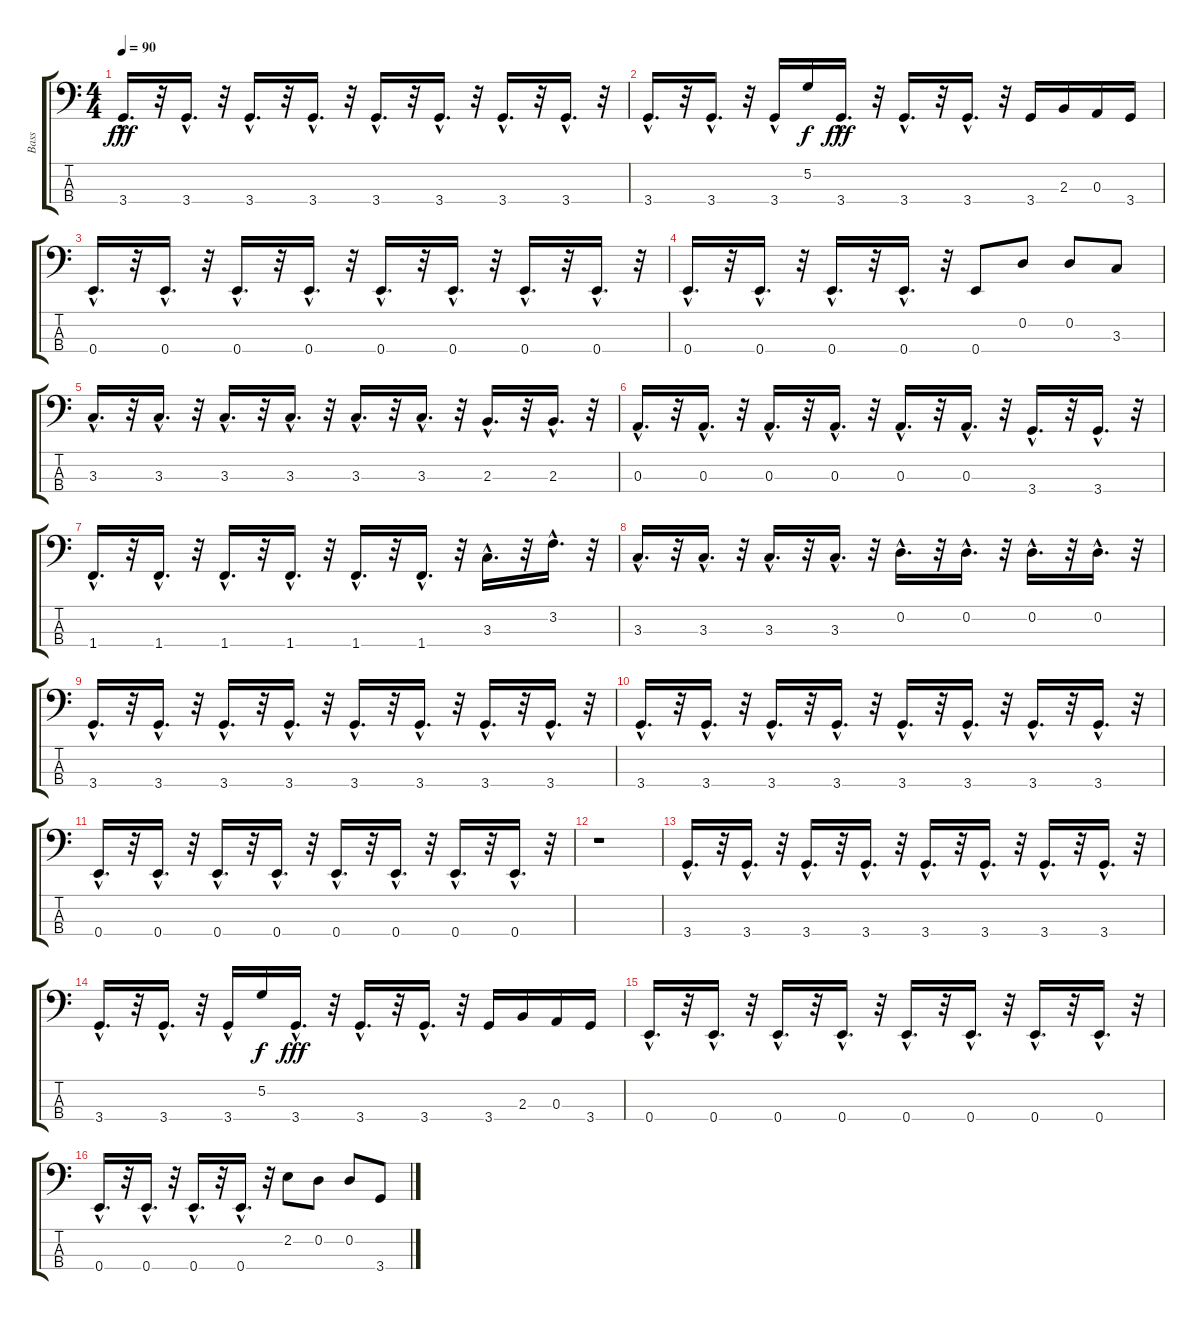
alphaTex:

\track ("Bass" "Bass") {instrument electricbassfinger}
\staff {score tabs}
\tuning (G2 D2 A1 E1) {hide}
\ts (4 4)
\tempo 90
\clef f4
\ks c
3.4{hac}.16{d dy fff} r.32 3.4{hac}.16{d} r.32 3.4{hac}.16{d} r.32 3.4{hac}.16{d} r.32 3.4{hac}.16{d} r.32 3.4{hac}.16{d} r.32 3.4{hac}.16{d} r.32 3.4{hac}.16{d} r.32 |
3.4{hac}.16{d} r.32 3.4{hac}.16{d} r.32 3.4{hac}.16 5.2.16{dy f} 3.4{hac}.16{d dy fff} r.32 3.4{hac}.16{d} r.32 3.4{hac}.16{d} r.32 3.4.16 2.3.16 0.3.16 3.4.16 |
0.4{hac}.16{d} r.32 0.4{hac}.16{d} r.32 0.4{hac}.16{d} r.32 0.4{hac}.16{d} r.32 0.4{hac}.16{d} r.32 0.4{hac}.16{d} r.32 0.4{hac}.16{d} r.32 0.4{hac}.16{d} r.32 |
0.4{hac}.16{d} r.32 0.4{hac}.16{d} r.32 0.4{hac}.16{d} r.32 0.4{hac}.16{d} r.32 0.4.8 0.2.8 0.2.8 3.3.8 |
3.3{hac}.16{d} r.32 3.3{hac}.16{d} r.32 3.3{hac}.16{d} r.32 3.3{hac}.16{d} r.32 3.3{hac}.16{d} r.32 3.3{hac}.16{d} r.32 2.3{hac}.16{d} r.32 2.3{hac}.16{d} r.32 |
0.3{hac}.16{d} r.32 0.3{hac}.16{d} r.32 0.3{hac}.16{d} r.32 0.3{hac}.16{d} r.32 0.3{hac}.16{d} r.32 0.3{hac}.16{d} r.32 3.4{hac}.16{d} r.32 3.4{hac}.16{d} r.32 |
1.4{hac}.16{d} r.32 1.4{hac}.16{d} r.32 1.4{hac}.16{d} r.32 1.4{hac}.16{d} r.32 1.4{hac}.16{d} r.32 1.4{hac}.16{d} r.32 3.3{hac}.16{d} r.32 3.2{hac}.16{d} r.32 |
3.3{hac}.16{d} r.32 3.3{hac}.16{d} r.32 3.3{hac}.16{d} r.32 3.3{hac}.16{d} r.32 0.2{hac}.16{d} r.32 0.2{hac}.16{d} r.32 0.2{hac}.16{d} r.32 0.2{hac}.16{d} r.32 |
3.4{hac}.16{d} r.32 3.4{hac}.16{d} r.32 3.4{hac}.16{d} r.32 3.4{hac}.16{d} r.32 3.4{hac}.16{d} r.32 3.4{hac}.16{d} r.32 3.4{hac}.16{d} r.32 3.4{hac}.16{d} r.32 |
3.4{hac}.16{d} r.32 3.4{hac}.16{d} r.32 3.4{hac}.16{d} r.32 3.4{hac}.16{d} r.32 3.4{hac}.16{d} r.32 3.4{hac}.16{d} r.32 3.4{hac}.16{d} r.32 3.4{hac}.16{d} r.32 |
0.4{hac}.16{d} r.32 0.4{hac}.16{d} r.32 0.4{hac}.16{d} r.32 0.4{hac}.16{d} r.32 0.4{hac}.16{d} r.32 0.4{hac}.16{d} r.32 0.4{hac}.16{d} r.32 0.4{hac}.16{d} r.32 |
r.1 |
3.4{hac}.16{d} r.32 3.4{hac}.16{d} r.32 3.4{hac}.16{d} r.32 3.4{hac}.16{d} r.32 3.4{hac}.16{d} r.32 3.4{hac}.16{d} r.32 3.4{hac}.16{d} r.32 3.4{hac}.16{d} r.32 |
3.4{hac}.16{d} r.32 3.4{hac}.16{d} r.32 3.4{hac}.16 5.2.16{dy f} 3.4{hac}.16{d dy fff} r.32 3.4{hac}.16{d} r.32 3.4{hac}.16{d} r.32 3.4.16 2.3.16 0.3.16 3.4.16 |
0.4{hac}.16{d} r.32 0.4{hac}.16{d} r.32 0.4{hac}.16{d} r.32 0.4{hac}.16{d} r.32 0.4{hac}.16{d} r.32 0.4{hac}.16{d} r.32 0.4{hac}.16{d} r.32 0.4{hac}.16{d} r.32 |
0.4{hac}.16{d} r.32 0.4{hac}.16{d} r.32 0.4{hac}.16{d} r.32 0.4{hac}.16{d} r.32 2.2.8 0.2.8 0.2.8 3.4.8
